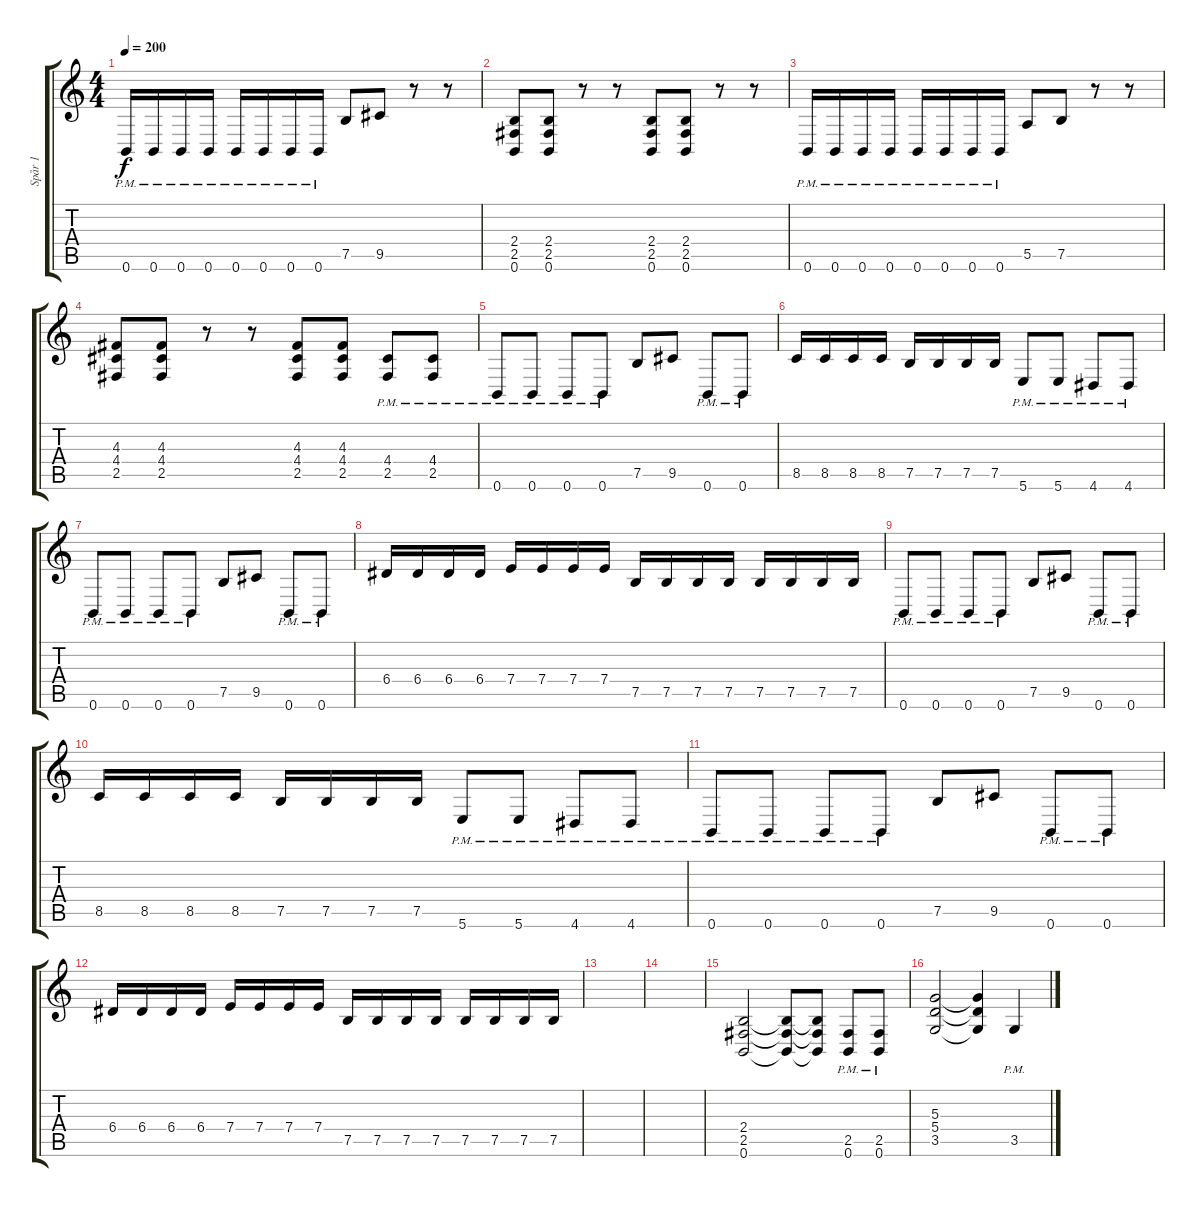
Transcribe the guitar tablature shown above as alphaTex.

\track ("Spår 1" "Spår 1") {instrument distortionguitar}
\staff {score tabs}
\tuning (A3 Gb3 D3 A2 E2 B1) {hide}
\ts (4 4)
\tempo 200
\clef g2
\ks c
0.6{pm}.16{dy f} 0.6{pm}.16 0.6{pm}.16 0.6{pm}.16 0.6{pm}.16 0.6{pm}.16 0.6{pm}.16 0.6{pm}.16 7.5.8 9.5.8 r.8 r.8 |
(2.4 2.5 0.6).8 (2.4 2.5 0.6).8 r.8 r.8 (2.4 2.5 0.6).8 (2.4 2.5 0.6).8 r.8 r.8 |
0.6{pm}.16 0.6{pm}.16 0.6{pm}.16 0.6{pm}.16 0.6{pm}.16 0.6{pm}.16 0.6{pm}.16 0.6{pm}.16 5.5.8 7.5.8 r.8 r.8 |
(4.3 4.4 2.5).8 (4.3 4.4 2.5).8 r.8 r.8 (4.3 4.4 2.5).8 (4.3 4.4 2.5).8 (4.4{pm} 2.5{pm}).8 (4.4{pm} 2.5{pm}).8 |
0.6{pm}.8 0.6{pm}.8 0.6{pm}.8 0.6{pm}.8 7.5.8 9.5.8 0.6{pm}.8 0.6{pm}.8 |
8.5.16 8.5.16 8.5.16 8.5.16 7.5.16 7.5.16 7.5.16 7.5.16 5.6{pm}.8 5.6{pm}.8 4.6{pm}.8 4.6{pm}.8 |
0.6{pm}.8 0.6{pm}.8 0.6{pm}.8 0.6{pm}.8 7.5.8 9.5.8 0.6{pm}.8 0.6{pm}.8 |
6.4.16 6.4.16 6.4.16 6.4.16 7.4.16 7.4.16 7.4.16 7.4.16 7.5.16 7.5.16 7.5.16 7.5.16 7.5.16 7.5.16 7.5.16 7.5.16 |
0.6{pm}.8 0.6{pm}.8 0.6{pm}.8 0.6{pm}.8 7.5.8 9.5.8 0.6{pm}.8 0.6{pm}.8 |
8.5.16 8.5.16 8.5.16 8.5.16 7.5.16 7.5.16 7.5.16 7.5.16 5.6{pm}.8 5.6{pm}.8 4.6{pm}.8 4.6{pm}.8 |
0.6{pm}.8 0.6{pm}.8 0.6{pm}.8 0.6{pm}.8 7.5.8 9.5.8 0.6{pm}.8 0.6{pm}.8 |
6.4.16 6.4.16 6.4.16 6.4.16 7.4.16 7.4.16 7.4.16 7.4.16 7.5.16 7.5.16 7.5.16 7.5.16 7.5.16 7.5.16 7.5.16 7.5.16 |
|
|
(2.4 2.5 0.6).2 (2.4{t} 2.5{t} 0.6{t}).8 (2.4{t} 2.5{t} 0.6{t}).8 (2.5{pm} 0.6{pm}).8 (2.5{pm} 0.6{pm}).8 |
(5.3 5.4 3.5).2 (5.3{t} 5.4{t} 3.5{t}).4 3.5{pm}.4
